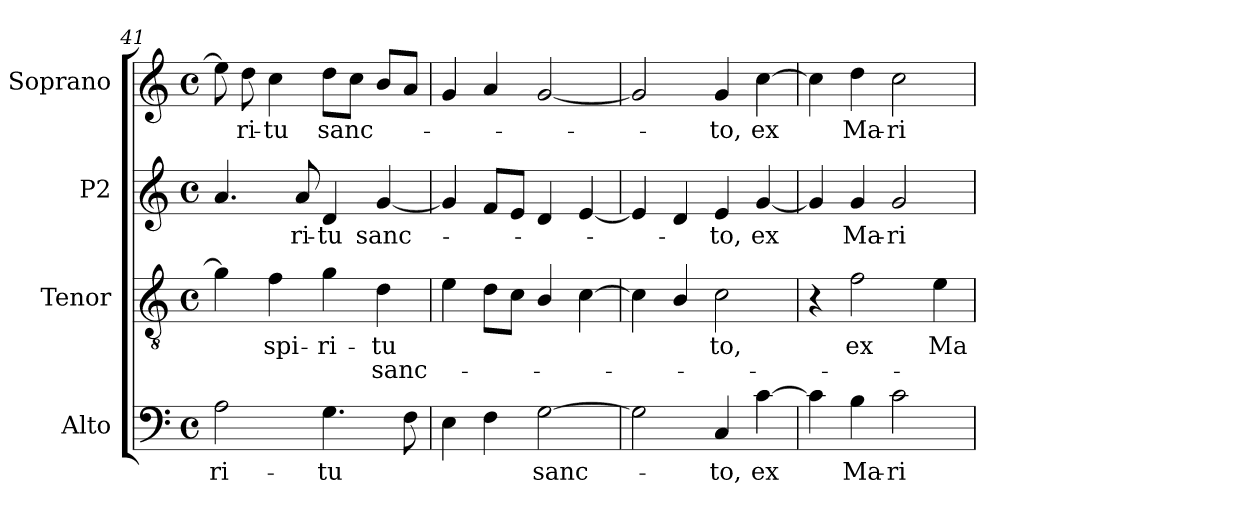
**kern	**text	**kern	**text	**text	**kern	**text	**kern	**text
*part4	*part4	*part3	*part3	*part3	*part2	*part2	*part1	*part1
*staff4	*staff4	*staff3	*staff3	*staff3	*staff2	*staff2	*staff1	*staff1
*I"Alto	*	*I"Tenor	*	*	*I"P2	*	*I"Soprano	*
*I'A.	*	*I'T.	*	*	*	*	*I'S.	*
*clefF4	*	*clefGv2	*	*	*clefG2	*	*clefG2	*
*	*	*ITrd7c12	*	*	*	*	*	*
*k[]	*	*k[]	*	*	*k[]	*	*k[]	*
*C:	*	*C:	*	*	*C:	*	*C:	*
*M4/4	*	*M4/4	*	*	*M4/4	*	*M4/4	*
*met(c)	*	*met(c)	*	*	*met(c)	*	*met(c)	*
=41	=41	=41	=41	=41	=41	=41	=41	=41
!	!LO:LY:b:color=#000000	!	!	!	!	!	!	!
2Ai\	-ri-	4Gi\]	.	.	4.ai/	.	8eei\]	.
!	!	!	!	!	!	!	!	!LO:LY:b:color=#000000
.	.	.	.	.	.	.	8ddi\	-ri-
!	!	!	!LO:LY:b:color=#000000	!	!	!	!	!
!	!	!	!	!	!	!	!	!LO:LY:b:color=#000000
.	.	4Fi\	spi-	.	.	.	4cci\	-tu
!	!	!	!	!	!	!LO:LY:b:color=#000000	!	!
.	.	.	.	.	8ai/	-ri-	.	.
!	!LO:LY:b:color=#000000	!	!	!	!	!	!	!
!	!	!	!LO:LY:b:color=#000000	!	!	!	!	!
!	!	!	!	!	!	!LO:LY:b:color=#000000	!	!
!	!	!	!	!	!	!	!	!LO:LY:b:color=#000000
4.Gi\	-tu	4Gi\	-ri-	.	4di/	-tu	8ddi\L	sanc-
.	.	.	.	.	.	.	8cci\J	.
!	!	!	!LO:LY:b:color=#000000	!LO:LY:b:color=#000000	!	!	!	!
!	!	!	!	!	!	!LO:LY:b:color=#000000	!	!
.	.	4Di\	-tu	sanc-	[4gi/	sanc-	8bi/L	.
8Fi\	.	.	.	.	.	.	8ai/J	.
=42	=42	=42	=42	=42	=42	=42	=42	=42
4Ei\	.	4Ei\	.	.	4gi/]	.	4gi/	.
4Fi\	.	8Di\L	.	.	8fi/L	.	4ai/	.
.	.	8Ci\J	.	.	8ei/J	.	.	.
!	!LO:LY:b:color=#000000	!	!	!	!	!	!	!
[2Gi\	sanc-	4BBi/	.	.	4di/	.	[2gi/	.
.	.	[4Ci\	.	.	[4ei/	.	.	.
=43	=43	=43	=43	=43	=43	=43	=43	=43
2Gi\]	.	4Ci\]	.	.	4ei/]	.	2gi/]	.
.	.	4BBi/	.	.	4di/	.	.	.
!	!LO:LY:b:color=#000000	!	!	!	!	!	!	!
!	!	!	!LO:LY:b:color=#000000	!	!	!	!	!
!	!	!	!	!	!	!LO:LY:b:color=#000000	!	!
!	!	!	!	!	!	!	!	!LO:LY:b:color=#000000
4Ci/	-to,	2Ci\	-to,	.	4ei/	-to,	4gi/	-to,
!	!LO:LY:b:color=#000000	!	!	!	!	!	!	!
!	!	!	!	!	!	!LO:LY:b:color=#000000	!	!
!	!	!	!	!	!	!	!	!LO:LY:b:color=#000000
[4ci\	ex	.	.	.	[4gi/	ex	[4cci\	ex
!!LO:LB:g=z
=44	=44	=44	=44	=44	=44	=44	=44	=44
4ci\]	.	4r	.	.	4gi/]	.	4cci\]	.
!	!LO:LY:b:color=#000000	!	!	!	!	!	!	!
!	!	!	!LO:LY:b:color=#000000	!	!	!	!	!
!	!	!	!	!	!	!LO:LY:b:color=#000000	!	!
!	!	!	!	!	!	!	!	!LO:LY:b:color=#000000
4Bi\	Ma-	2Fi\	ex	.	4gi/	Ma-	4ddi\	Ma-
!	!LO:LY:b:color=#000000	!	!	!	!	!	!	!
!	!	!	!	!	!	!LO:LY:b:color=#000000	!	!
!	!	!	!	!	!	!	!	!LO:LY:b:color=#000000
2ci\	-ri-	.	.	.	2gi/	-ri-	2cci\	-ri-
!	!	!	!LO:LY:b:color=#000000	!	!	!	!	!
.	.	4Ei\	Ma-	.	.	.	.	.
=	=	=	=	=	=	=	=	=
*-	*-	*-	*-	*-	*-	*-	*-	*-
